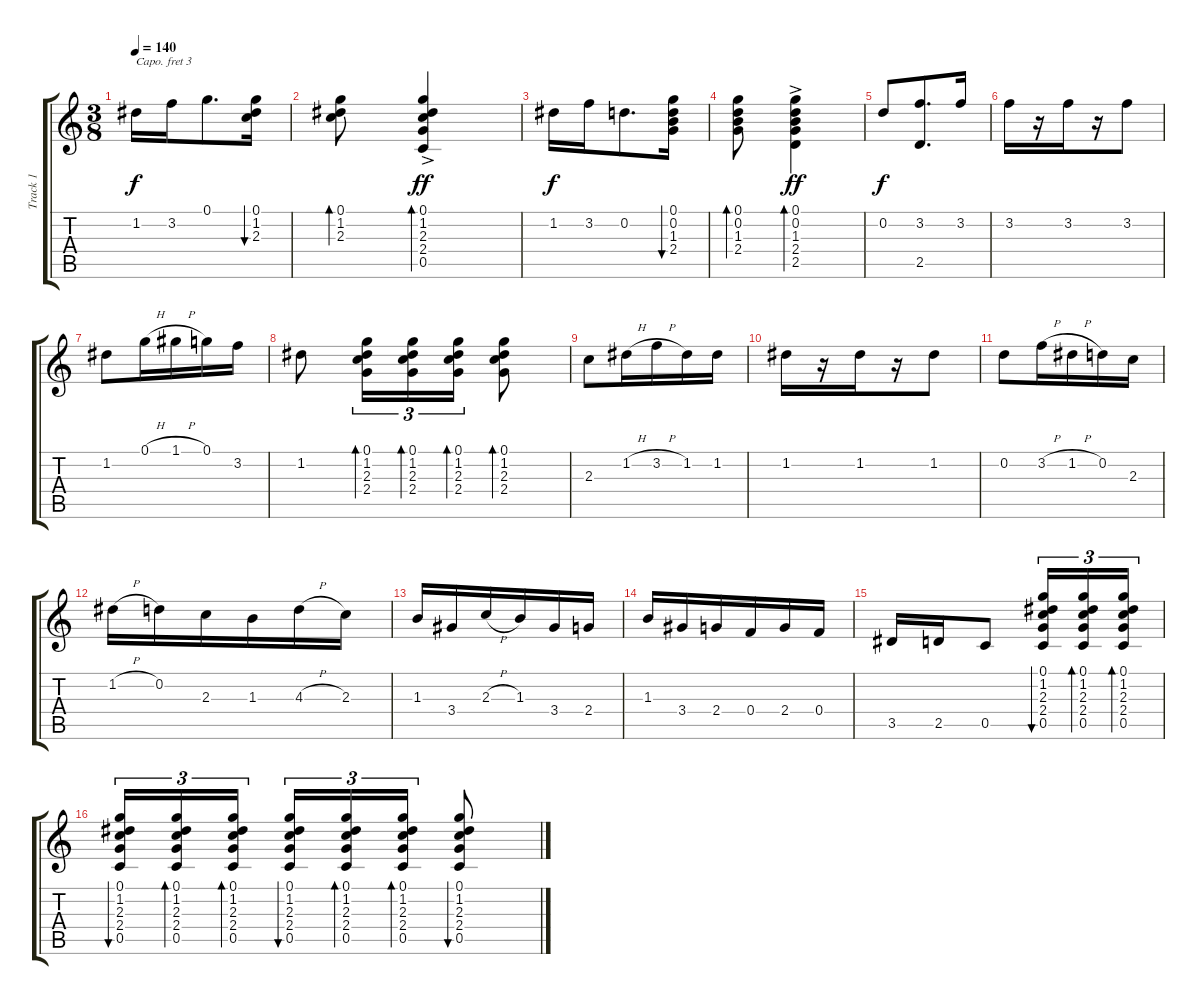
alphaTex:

\track ("Track 1" "Track 1") {instrument acousticguitarnylon}
\staff {score tabs}
\capo 3
\tuning (E4 B3 G3 D3 A2 E2) {hide}
\ts (3 8)
\tempo 140
\clef g2
\ks c
1.2.16{dy f} 3.2.16 0.1.8{d} (0.1 1.2 2.3).16{bu 30} |
(0.1 1.2 2.3).8{bd 30} (0.1{ac} 1.2{ac} 2.3{ac} 2.4{ac} 0.5{ac}).4{bd 30 dy ff} |
1.2.16{dy f} 3.2.16 0.2.8{d} (0.1 0.2 1.3 2.4).16{bu 30} |
(0.1 0.2 1.3 2.4).8{bd 30} (0.1 0.2 1.3 2.4 2.5{ac}).4{bd 30 dy ff} |
0.2.8{dy f} (3.2 2.5).8{d} 3.2.16 |
3.2.16 r.16 3.2.16 r.16 3.2.8 |
1.2.8 0.1{h}.16 1.1{h}.16 0.1.16 3.2.16 |
1.2.8 (0.1 1.2 2.3 2.4).16{tu (3 2) bd 30} (0.1 1.2 2.3 2.4).16{tu (3 2) bd 30} (0.1 1.2 2.3 2.4).16{tu (3 2) bd 30} (0.1 1.2 2.3 2.4).8{bd 30} |
2.3.8 1.2{h}.16 3.2{h}.16 1.2.16 1.2.16 |
1.2.16 r.16 1.2.16 r.16 1.2.8 |
0.2.8 3.2{h}.16 1.2{h}.16 0.2.16 2.3.16 |
1.2{h}.16 0.2.16 2.3.16 1.3.16 4.3{h}.16 2.3.16 |
1.3.16 3.4.16 2.3{h}.16 1.3.16 3.4.16 2.4.16 |
1.3.16 3.4.16 2.4.16 0.4.16 2.4.16 0.4.16 |
3.5.16 2.5.16 0.5.8 (0.1 1.2 2.3 2.4 0.5).16{tu (3 2) bu 30} (0.1 1.2 2.3 2.4 0.5).16{tu (3 2) bd 30} (0.1 1.2 2.3 2.4 0.5).16{tu (3 2) bd 30} |
(0.1 1.2 2.3 2.4 0.5).16{tu (3 2) bu 30} (0.1 1.2 2.3 2.4 0.5).16{tu (3 2) bd 30} (0.1 1.2 2.3 2.4 0.5).16{tu (3 2) bd 30} (0.1 1.2 2.3 2.4 0.5).16{tu (3 2) bu 30} (0.1 1.2 2.3 2.4 0.5).16{tu (3 2) bd 30} (0.1 1.2 2.3 2.4 0.5).16{tu (3 2) bd 30} (0.1 1.2 2.3 2.4 0.5).8{bu 30}
